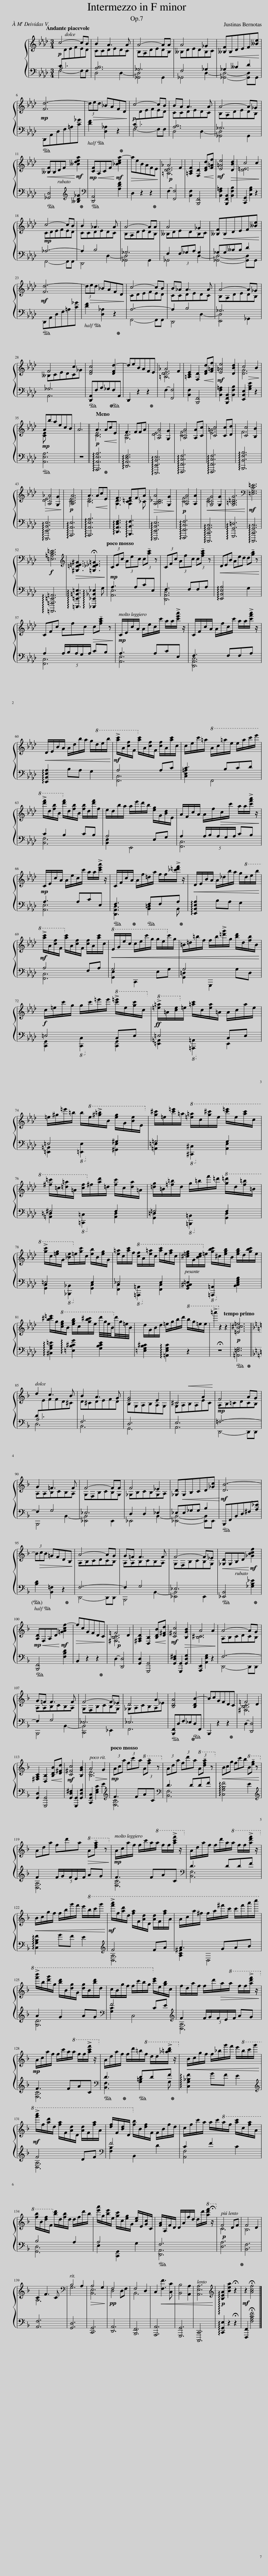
X:1
%%score { ( 1 2 ) | ( 3 4 ) }
L:1/8
Q:1/4=105
M:3/4
I:linebreak $
K:Ab
V:1 treble
V:2 treble
V:3 bass
V:4 bass
V:1
!p! c4- cB | B2 A3 A | A4- AA | A4 _G2 | [__B,F]!<(!B,DEF[__Be]!<)! |$ %5
!mp! [Fd-]6 | (3d!>(!ed _BAFD!>)! |!p! c4- cB | BA A3 A | A4- A_G |$ %10
!<(! [__B,F]B,DF!<)!!mf! [__Bdea]2 |!mp! [CF]!<(!A,CF!<)!!mf! [_Bcea-]2 |!>(! aeBAFE!>)! |!p! _A4 F2 | [=A,CF]2 [F,D]2!<(! [DFd][F=Af]!<)! | %15
!mf! [E=Ae]4!>(! [DBd]2 | c4 c2!>)! |$!mp! c4- cB | B2 _A3 A | A4- AA | %20
 A4 _G2 | [__B,F]!<(!B,DEF[__Be]!<)! |$!mf! [Fd-]6 | (3d!>(!ed _BAFD!>)! |!p! c4- cB | %25
 B_A A3 A | A4- A_G |$ F4 c2 | [DFc]4 [DFd-]2 | deBAFE | %30
 _A4 F2 | [=A,CE]2 [F,D]2!<(! [DFd][F=Af]!<)! |!mf! [E=Ae]4 [DBd]2 | c4 B2 |$!mp! AbaecB | %35
 A6 ||[Q:1/4=103]!p! A3!<(! AcE!<)! |!mp! F3 FFA | [A,A]4 [G,G]2 | [A,A]4 [A,A][Cc] | %40
 [Cc]4 [Cc][Dd] | [Cc]4 [B,B]2 |$!>(! [A,_A]4 [G,G]2!>)! |!p! [A,A]6 | A3!<(! AcE!<)! | %45
!mp! F3 FFA |!>(! [A,A]4 [G,G]2!>)! |!p! [A,A]4 [A,A]2 |!<(! [G,G]4 [G,G]2 | [G,=B,=DG]6!<)! | %50
[K:bass]!mf! [=E,G,C=E]6 |$!f! [=E,=A,C=E]6 |[K:treble]!>(! [^G,=D=E^G]3 !fermata![=G,_D_E=G]3!>)! |[Q:1/4=115]!mp! (3CEc (3Aec (3c!tenuto![ac'] z | (3CFc (3Afc (3c!tenuto![fac'] z | %55
!<(! (3DEB (3Aed (3d!tenuto![gb] z!<)! |$!mp! (3CFc (3Afc!>(! (3c!tenuto![fac'] z!>)! |!mp! C/E/c/A/ A/e/c/c'/ a/a/!>![c'e'a']/ z/ | C/F/c/A/ A/f/c/c'/ a/a/!>![c'f'a']/ z/ |$!<(! D/E/B/A/ A/d/b/a/ g/!8va(!d'/e'/b'/!<)! | %60
!mf! !>![a'c'']/a/[c'f']/f/!8va)! [ac']/A/[cf]/F/ [cf]/A/[ac']/c/ | c/e/c'/=a/!8va(! a/c'/=a'/e'/ e'/a'/c''/e''/ |$ !>![d''f'']/d'/[f'b']/b/!8va)! [d'f']/d/[fb]/B/ [fb]/d/[d'f']/f/ | e/d/b/a/ a/e'/d'/b/ [eg]/G/[Bd]/E/ | A/F/c/A/ A/f/!>(!c/c'/ a/a/!>![c'f'a']/ z/!>)! |$ %65
!mp! C/E/c/A/ A/e/c/c'/ a/a/!>![c'e'a']/ z/ | C/F/c/A/ A/f/=d/a/ f/f/!>![_c'=d'f']/ z/ |!<(! D/E/B/A/ A/_d/b/a/ g/!8va(!d'/e'/b'/!<)! |$!mf! !>![a'c'']/a/[c'f']/f/!8va)! [ac']/A/[cf]/F/ [cf]/A/[ac']/c/ |!8va(!!<(! e/g/e'/c'/ c'/e'/c''/g'/ g'/e'/!8va)!c'/g/ | %70
 =B/=d/=b/f/ f/b/!>![=d'g']/g/ [bd']/d/[fb]/B/!<)! |$!f! c/=e/c'/g/ g/c'/=e'/e'/!8va(! !>![c''=e'']/e'/[g'c'']/c'/!8va)! |!ff!!8va(! !>![=e'=a']/=a/[c'e']/!8va)!=e/ [=ac']/c/[ea]/=A/ A/c/a/e/ |$ =e/^g/=e'/=b/ b/!8va(!e'/!>![^g'=b']/b/ [e'g']/g/[be']/e/!8va)! | [g^c']/=e/[c'=e']/=a/!8va(! [=e'=a']/c'/[g'^c'']/e'/ [c''=e'']/e'/[a'c'']/c'/ |$ %75
 [^f'=c'']/=c'/[=d'=a']/=a/ [c'f']/!8va)!^f/[ad']/=d/ [fc']/c/[da]/=A/ | [=dg]/=B/[=f=b]/d/ g/=b/f'/=d'/!8va(! [g'=d'']/d'/[f'=b']/=b/ |$ !>![g'c'']/c'/[=e'g']/g/ [_be']/!8va)!=e/[gc']/c/ [eb]/B/[eg]/G/ | [e=a]/c/[ac']/f/!8va(! [c'f']/a/[e'=a']/c'/ [a'c'']/e'/[f'a']/c'/ |!fff! [^c'=e'g']/g/[bc'e']/!8va)!=e/ [gbc']/^c/[egb]/B/ [egb]/d/[gbc']/e/ |$ %80
 [b^c'=e']/g/!8va(![c'e'g']/b/ [e'g'b']/c'/[g'b'^c'']/e'/[Q:1/4=105] d''/4g'/4e'/4b/4!8va)!d'/4g/4=e/4B/4 |[Q:1/4=130] d/G/B/d/ =e/g/b/d'/!8va(! b'/g'/=e'/e'/ |[Q:1/4=105] !>!=a''2!8va)! z2 z2 |!p! [=EB^c=e]6 ||$[K:F] d2 c3 B | %85
 B2 A3 G | [EG]4 E2 | ^C4 A2 |!mp! F4 AG |$ G2 =F3 F | %90
 F4- FF | F4 _E2 | [_G,D]!<(!G,B,CD[_Gc]!<)! |!mf! [DB-]6 |$ (3B!>(!cB =GFDB,!>)! | %95
!p! A4- AG | G=F F3 F | F4- F_E |!<(! [_G,D]G,B,D!<)!!mf! [_GBcf]2 |$!mp! [A,D]!<(!F,A,D!<)!!mf! [=GAcf-]2 | %100
!>(! fcGFDC!>)! |!p! =F4 D2 | [^F,A,D]2 [D,B,]2!<(! [B,DB][D^Fd]!<)! |!mf! [C^Fc]4!>(! [B,GB]2 | A4 A2!>)! | %105
!p! A4- AG |$ G=F F3 F | F4- F_E | D4 A2 | [B,DA]4 [B,DB-]2 | %110
 BcGFDC | =F4 D2 |$ [^F,A,C]2 [D,B,]2!<(! [B,DB][D^Fd]!<)! |!mf! [C^Fc]4 [B,GB]2 | A4 G2 | %115
!mp![Q:1/4=115] (3Aca (3fc'a!8va(! (3a!tenuto![f'a'] z!8va)! | (3Ada (3fd'a!8va(! (3a!tenuto![d'f'a'] z!8va)! |!<(! (3Bcg (3fc'b!8va(! (3b!tenuto![e'g'] z!<)!!8va)! |$!mp! (3Ada (3fd'a!>(!!8va(! (3a!tenuto![d'f'a'] z!>)!!8va)! |!mp! A/c/a/f/ f/c'/a/!8va(!a'/ f'/f'/!>![a'c''f'']/ z/!8va)! | %120
 A/d/a/f/ f/d'/a/!8va(!a'/ f'/f'/!>![a'd''f'']/ z/!8va)! |$!<(! B/c/g/f/ f/b/g'/f'/ e'/!8va(!b'/c''/g''/!<)! |!mf! !>![f''a'']/f'/[a'd'']/d'/ [f'a']/f/[ad']/d/ [ad']/f/[f'a']/a/ | a/c'/a'/^f'/ f'/a'/^f''/c''/ c''/f''/a''/c'''/ |$ !>![f''b'']/b'/[d''g'']/g'/ [b'd'']/b/[d'g']/g/ [d'g']/b/[b'd'']/d'/ | %125
 c'/b/g'/f'/ f'/c''/b'/g'/!8va)! [c'e']/e/[gb]/c/ | f/d/a/f/ f/d'/!>(!a/!8va(!a'/ f'/f'/!>![a'd''f'']/ z/!>)!!8va)! |$!mp! A/c/a/f/ f/c'/a/!8va(!a'/ f'/f'/!>![a'c''f'']/ z/!8va)! | A/d/a/f/ f/d'/=b/!8va(!f'/ d'/d'/!>![_a'=b'd'']/ z/!8va)! |!<(! B/c/g/f/ f/_b/g'/f'/ e'/!8va(!b'/c''/g''/!<)! |$ %130
!mf! !>![f''a'']/f'/[a'd'']/d'/ [f'a']/f/[ad']/d/ [ad']/f/[f'a']/a/ | [d'f']/f/[bd']/d/!8va)! [fb]/B/[df]/F/ F/B/f/d/ | c/f/c'/a/ a/c'/!8va(!a'/f'/ [a'c'']/c'/[f'a']/a/ |$ [f'b']/b/[d'f']/f/!8va)! [bd']/d/[fb]/d/ d/f/d'/b/ | !>![e'a']/g/[be']/e/ [gc']/c/[eg]/G/ [ce]/E/[Gc]/C/ | %135
 [FA]/A,/F/D/ D/A/f/d/ d/d'/!8va(![a'd''f'']/ !fermata!z/!8va)! |!p![Q:1/4=100] F4 DF | F4 D2 |$ C2 F3 C |[K:bass] B,4[Q:1/4=98] A,2 | %140
!>(! A,4[Q:1/4=94] G,2!>)! |!pp! F,4[Q:1/4=89] D,F, | F,4[Q:1/4=82] D,2 | C,2!<(! [F,F]3[Q:1/4=78] [C,C] | [B,,B,]4[Q:1/4=70] [A,,A,]2 | %145
 [A,,E,A,]6!<)! |[K:treble][Q:1/4=65]!p! !arpeggio![B,EA]2 [Bea]2 !fermata!z2 |!mf! z2 !fermata![Acf]4 |] %148
V:2
[I:staff +1] C[I:staff -1]DEFED | CCDEDC | B,A,DEDB, | __B,DEDB,C | x6 |$ %5
 x6 | x6 |[I:staff +1] C[I:staff -1]DEFED | CCDEDC | B,A,DEDB, |$ %10
 x6 | x6 | x6 | [=A,DE]6 | x6 | %15
 x6 | [D=E]6 |$ CDEFED | CCDEDC | B,A,DEDB, | %20
 __B,DEDB,C | x6 |$ x6 | x6 | CDEFED | %25
 CCDEDC | B,A,DEDB, |$ __B,CEDC_G | x6 | x6 | %30
 [=A,DE]6 | x6 | x6 | [DG]6 |$ [CE] x5 | %35
 x6 || [CE]6 | [A,D]6 | [DE]6 | [CF]6 | %40
 [E=A]6 | F6 |$ [DE]6 | [CE]6 | [CE]6 | %45
 [A,D]3 [A,C=D]2 _C | [B,_D]6 | [CF]6 | [CE]6 | x6 | %50
[K:bass] x6 |$ x6 |[K:treble] x6 | x6 | x6 | %55
 x6 |$ x6 | x6 | x6 |$ x9/2!8va(! x3/2 | %60
 x2!8va)! x4 | x2!8va(! x4 |$ x2!8va)! x4 | x6 | x6 |$ %65
 x6 | x6 | x9/2!8va(! x3/2 |$ x2!8va)! x4 |!8va(! x5!8va)! x | %70
 x6 |$ x4!8va(! x2!8va)! |!8va(! x3/2!8va)! x9/2 |$ x5/2!8va(! x7/2!8va)! | x2!8va(! x4 |$ %75
 x5/2!8va)! x7/2 | x4!8va(! x2 |$ x5/2!8va)! x7/2 | x2!8va(! x4 | x3/2!8va)! x9/2 |$ %80
 x!8va(! x4!8va)! x | x4!8va(! x2 | x2!8va)! x4 | x6 ||$[K:F][I:staff +1] D[I:staff -1]EFFD^C | %85
 D^CDEFD | B,G,A,B,A,G, | G,A,!<(!B,A,E^C!<)! | A,B,=CDCB, |$ A,A,B,CB,A, | %90
 G,F,B,CB,G, | _G,B,CB,G,A, | x6 | x6 |$ x6 | %95
 A,B,CDCB, | A,A,B,CB,A, | G,F,B,CB,G, | x6 |$ x6 | %100
 x6 | [^F,B,C]6 | x6 | x6 | [B,^C]6 | %105
 A,B,CDCB, |$ A,A,B,CB,A, | G,F,B,CB,G, | _G,A,CB,A,_E | x6 | %110
 x6 | [^F,B,C]6 |$ x6 | x6 | [B,E]6 | %115
 x4!8va(! x2!8va)! | x4!8va(! x2!8va)! | x4!8va(! x2!8va)! |$ x4!8va(! x2!8va)! | x7/2!8va(! x5/2!8va)! | %120
 x7/2!8va(! x5/2!8va)! |$ x9/2!8va(! x3/2 | x6 | x6 |$ x6 | %125
 x4!8va)! x2 | x7/2!8va(! x5/2!8va)! |$ x7/2!8va(! x5/2!8va)! | x7/2!8va(! x5/2!8va)! | x9/2!8va(! x3/2 |$ %130
 x6 | x2!8va)! x4 | x3!8va(! x3 |$ x2!8va)! x4 | x6 | %135
 x5!8va(! x!8va)! | C6 | B,6 |$ A,6 |[K:bass] G,6 | %140
 [B,,E,]6 | D,4 x2 | B,,6 | x6 | x6 | %145
 x6 |[K:treble] x6 | x6 |] %148
V:3
!ped! A,6!ped-up! |!ped! [A,B,]6!ped-up! |!ped! _G,6!ped-up! |!ped! F,4 _G,2!ped-up! |!ped! _G,2 __B,2 D2!ped-up! |$ %5
!ped! D,,A,,D,F,=A,[C_G] | [DF]2 [D,_A,]2 z2!ped-up! |!ped! A,6!ped-up! |!ped! [A,B,]6!ped-up! |!ped! _G,6!ped-up! |$ %10
!ped! [_G,,D,]4[K:treble] [__B,D_G]2!ped-up! |[K:bass]!ped! [D,,A,,]4 [A,DF]2 | D,2 z2 z2!ped-up! |!ped! F,2- [F,,F,]4!ped-up! |!ped! [B,,F,]2 [B,,,F,,]4!ped-up! | %15
!ped! [B,,F,=A,]2 [B,,,F,,B,,]2 [B,,F,B,]2!ped-up! |!ped! [C,,G,,]2 [C,G,B,]2 z2!ped-up! |$!ped! _A,6-!ped-up! |!ped! A,2 B,4!ped-up! |!ped! _G,6!ped-up! | %20
!ped! F,2 (3F,_G,A, G,2!ped-up! |!ped! _G,G,__B,B, D2!ped-up! |$!ped! D,,A,,D,F,=A,[C_G] | [DF]2 [D,_A,]2 z2!ped-up! |!ped! A,6-!ped-up! | %25
!ped! A,2 B,4!ped-up! |!ped! _G,6!ped-up! |$!ped! _G,6!ped-up! |!ped! [D,,A,,]F,A,_G,!ped-up!!ped!F,A,, | D,,2 z2 z2!ped-up! | %30
!ped! F,2- [F,,F,]4!ped-up! |!ped! [B,,F,]2!ped-up!!ped! [B,,,F,,]4!ped-up! |!ped! [B,,F,=A,]2 [B,,,F,,B,,]2 [B,,F,B,]2!ped-up! |!ped! [E,,B,,E,]2!>(! [G,B,E]2 z2!ped-up!!>)! |$!ped! [A,,E,A,]6 | %35
 z6 || !arpeggio![A,,,A,,E,A,]6!ped-up! |!ped! !arpeggio![D,,A,,D,F,]6!ped-up! |!ped! !arpeggio![E,,,E,,B,,E,]6!ped-up! |!ped! !arpeggio![F,,,F,,C,F,]6!ped-up! | %40
!ped! !arpeggio![F,,,F,,C,F,]6!ped-up! |!ped! !arpeggio![B,,,B,,F,B,]6!ped-up! |$!ped! !arpeggio![E,,,E,,B,,E,]6!ped-up! |!ped! !arpeggio![A,,,A,,E,]6!ped-up! | !arpeggio![A,,,A,,E,A,]6 | %45
!ped! !arpeggio![D,,A,,D,F,]3!ped-up!!ped! !arpeggio![B,,,B,,F,]3!ped-up! |!ped! !arpeggio![E,,,E,,B,,E,]6!ped-up! |!ped! !arpeggio![F,,,F,,C,F,]6!ped-up! |!ped! !arpeggio![C,,,C,,G,,C,]6!ped-up! |!ped! !arpeggio![G,,,G,,=D,]6!ped-up! | %50
!ped! !arpeggio![C,,,C,,G,,C,]6!ped-up! |$!ped! !arpeggio![=A,,,,=A,,,=E,,=A,,]6!ped-up! |!ped! !arpeggio![=E,,,=E,,=B,,=E,]3!ped-up!!ped! !arpeggio![_E,,,_E,,_B,,_E,]2 G,!ped-up! |!ped! !>!A,3 !>!A,!>!C!>!E,!ped-up! |!ped! !>!F,3 !>!F,!>!F,!>!A,!ped-up! | %55
!ped! !arpeggio!!>![E,,B,,E,A,]4 !>!G,2!ped-up! |$!ped! !>!A,2 (5:4:5!>!A,/!>!B,/!>!A,/!>!G,/!>!A,/ !>!C!>!B,!ped-up! |!ped! !>!A,3 !>!A,!>!C!>!E,!ped-up! |!ped! !>!F,3 !>!F,!>!F,!>!A,!ped-up! |$!ped! !arpeggio![E,,B,,E,A,]2 !>!B,!>!A, !>!G,2!ped-up! | %60
!ped! !>!A,4 !>!A,!>!C!ped-up! |!ped! !>!C3 !>!B,!>!C!>!D!ped-up! |$!ped! !>!C2 !>!B,2 !>!C!>!B,!ped-up! |!ped! !>!A,4 !>!E,!>!G,!ped-up! |!ped! !>!A,2 (5:4:5!>!A,/!>!B,/!>!A,/!>!G,/!>!A,/ !>!C!>!B,!ped-up! |$ %65
!ped! !>!A,3 !>!A,!>!C!>!E,!ped-up! |!ped! !>!F,3!ped-up!!ped! !>!F,!>!F,!>!A,!ped-up! |!ped! !arpeggio!!>![E,,B,,E,A,]2 !>!B,!>!A, !>!G,2!ped-up! |$!ped! !>!A,4 !>!F,!>!A,!ped-up! |!ped! !>!G,4 !>!E,!>!G,!ped-up! | %70
!ped! !>!G,4 !>!G,!>!=D,!ped-up! |$!ped! !>!=E,4!8vb(! !>!C,!8vb)!!>!E,!ped-up! |!ped! !>!=E,4!8vb(! !>!C,!8vb)!!>!E,!ped-up! |$!ped! !>!=E,4!8vb(! !>!^G,2!8vb)!!ped-up! |!ped! !>!=G,4!8vb(! !>!G,2!8vb)!!ped-up! |$ %75
!ped! !>!^F,4!8vb(! !>!F,2!8vb)!!ped-up! |!ped! !>!=F,4!8vb(! !>!F,2!8vb)!!ped-up! |$!ped! !>!=E,4!8vb(! !>!E,2!8vb)!!ped-up! |!ped! !>!_E,4!8vb(! !>!E,2!8vb)!!ped-up! |!ped! [G,,B,,^C,=E,]2!8vb(! [=A,,,,=A,,,]2!8vb)! [B,,C,E,G,B,]2!ped-up! |$ %80
!ped! !arpeggio![^C,G,B,=E]2 !arpeggio![=E,B,^CG]2 [G,B,CE]2 | [=E,G,B,^C]2 !arpeggio![=A,,E,G,C]2 z2 | !fermata!z6!ped-up! |!ped! [=A,,=E,G,]6!ped-up! ||$[K:F]!ped! A,6!ped-up! | %85
!ped! F,6!ped-up! |!ped! D,6!ped-up! |!ped! E,6!ped-up! |!ped! =F,6-!ped-up! |$!ped! F,2 G,4!ped-up! | %90
!ped! _E,6!ped-up! |!ped! D,2 D,2 _E,2!ped-up! |!ped! _E,E,_G,G, B,2!ped-up! |!ped! B,,,F,,B,,D,^F,[A,_E] |$ [B,D]2 [B,,=F,]2 z2!ped-up! | %95
!ped! F,6-!ped-up! |!ped! F,2 G,4!ped-up! |!ped! _E,6!ped-up! |!ped! [_E,,B,,]4 [_G,B,_E]2!ped-up! |$!ped! [B,,,F,,]4 [F,B,D]2 | %100
 B,,2 z2 z2!ped-up! |!ped! D,2- [D,,D,]4!ped-up! |!ped! [G,,D,]2 [G,,,G,,]4!ped-up! |!ped! [G,,D,^F,]2 [G,,,G,,]2 [G,,D,G,]2!ped-up! |!ped! [A,,,E,,]2 [A,,E,G,]2 z2!ped-up! | %105
!ped! F,6-!ped-up! |$!ped! F,2 G,4!ped-up! |!ped! _E,6!ped-up! |!ped! _E,6!ped-up! |!ped! [B,,,F,,]D,F,_E,!ped-up!!ped!D,F,, | %110
 B,,,2 z2 z2!ped-up! |!ped! D,2- [D,,D,]4!ped-up! |$!ped! [G,,D,]2!ped-up!!ped! [G,,,G,,]4!ped-up! |!ped! [G,,D,^F,]2 [G,,,G,,]2 [G,,D,G,]2!ped-up! |!ped! [C,,G,,C,]2!>(! [E,G,C]2 E2!ped-up!!>)! | %115
[K:treble]!ped! !>!F3 !>!F!>!A!>!C!ped-up! |[K:bass]!ped! !>!D3 !>!D!>!D!>!F!ped-up! |!ped! !arpeggio!!>![C,G,B,F]4 !>!E2!ped-up! |$[K:treble]!ped! !>!F2 (5:4:5!>!F/!>!G/!>!F/!>!E/!>!F/ !>!A!>!G!ped-up! |!ped! !>!F3 !>!F!>!A!>!C!ped-up! | %120
[K:bass]!ped! !>!D3 !>!D!>!D!>!F!ped-up! |$!ped! !arpeggio![C,G,B,F]2 !>!G!>!F !>!E2!ped-up! |[K:treble]!ped! !>!F4 !>!F!>!A!ped-up! |!ped! !>!A3 !>!G!>!A!>!B!ped-up! |$!ped! !>!A2 !>!G2 !>!A!>!G!ped-up! | %125
[K:bass]!ped! !>!F4 !>!C!>!E!ped-up! |[K:treble]!ped! !>!F2 (5:4:5!>!F/!>!G/!>!F/!>!E/!>!F/ !>!A!>!G!ped-up! |$!ped! !>!F3 !>!F!>!A!>!C!ped-up! |[K:bass]!ped! !>!D3!ped-up!!ped! !>!D!>!D!>!F!ped-up! |!ped! !arpeggio!!>![C,G,_B,F]2 !>!G!>!F !>!E2!ped-up! |$ %130
[K:treble]!ped! !>!F4 !>!D!>!F!ped-up! |[K:bass]!ped! !>!F4 !>!D2!ped-up! |!ped! !>!C2 !>!F2 !>!C2!ped-up! |$!ped! !>!B,4 !>!A,2!ped-up! |!ped! !>!A,4 !>!G,2!ped-up! | %135
!ped! !>!F,6 | [D,A,]6!ped-up! |!ped! [B,,F,]6!ped-up! |$!ped! [A,,F,]6!ped-up! |!ped! [G,,D,]6!ped-up! | %140
!ped! [C,,G,,]6!ped-up! |!ped! [D,,A,,]6!ped-up! |!ped! [B,,,F,,]6!ped-up! |!ped! [A,,,A,,]6!ped-up! |!ped! [G,,,G,,]6!ped-up! | %145
!ped! [C,,,C,,]6 | !arpeggio![C,,G,,E,]2 z2 !fermata!z2!ped-up! |!ped! [F,,,F,,]2 !fermata![F,A,CF]4!ped-up! |] %148
V:4
 F,4- F,F, | D,4 D,2- | [_G,,D,]4 G,,2 | _G,,4 D,2- | [_G,,D,]4- [G,,D,]G,, |$ %5
 x6 | x6 | F,4- F,F, | D,4 D,2- | [_G,,D,]4 G,,2 |$ %10
 x4[K:treble] x2 |[K:bass] x6 | x6 | x6 | x6 | %15
 x6 | x6 |$ F,,4- F,,F,, | D,,4 D,2- | [_G,,D,]4 G,,2 | %20
 _G,,4 D,2- | [_G,,D,]4- [G,,D,]G,, |$ x6 | x6 | F,,4- F,,F,, | %25
 D,,4 D,2- | [E,,D,]4 _G,,2 |$ A,,6 | x6 | x6 | %30
 x6 | x6 | x6 | x6 |$ x6 | %35
 x6 || x6 | x6 | x6 | x6 | %40
 x6 | x6 |$ x6 | x6 | x6 | %45
 x6 | x6 | x6 | x6 | x6 | %50
 x6 |$ x6 | x6 | [A,,E,]6 | [D,,A,,D,]6 | %55
 x6 |$ [F,,C,]6 | [A,,E,]6 | [D,,A,,D,]6 |$ x6 | %60
 [F,,C,]6 | [C,E,=A,]2 F,,4 |$ [B,,F,]6 | [B,,E,]2 E,,4 | [F,,C,]6 |$ %65
 [A,,E,]6 | [D,,A,,D,]3 [B,,=D,]2 B,, | x6 |$ [F,,C,]6 | [G,,E,]2 C,,2 x2 | %70
 [G,,=D,]2 G,,,2 x2 |$ [C,,G,,]2!8vb(! [C,,,C,,]2!8vb)! [C,,G,,]2 | [=E,,=A,,]2!8vb(! [=A,,,,=A,,,]2!8vb)! E,,2 |$ [=E,,=B,,]2!8vb(! [=E,,,E,,]2!8vb)! [^G,,=E,]2 | [=A,,=E,]2!8vb(! [^C,,,^C,,]2!8vb)! [A,,E,]2 |$ %75
 [=A,,=D,]2!8vb(! [=C,,,=C,,]2!8vb)! [A,,D,]2 | [G,,=D,]2!8vb(! [=B,,,,=B,,,]2!8vb)! [G,,D,]2 |$ [G,,C,]2!8vb(! [_B,,,,_B,,,]2!8vb)! [G,,C,]2 | [F,,C,]2!8vb(! [=A,,,,=A,,,]2!8vb)! [F,,C,]2 | x2!8vb(! x2!8vb)! x2 |$ %80
 x6 | x6 | x6 | x6 ||$[K:F] D,6 | %85
 B,,6 | G,,6 | A,,6 | D,,4- D,,D,, |$ B,,,4 B,,2- | %90
 [_E,,B,,]4 E,,2 | _E,,4 B,,2- | [_E,,B,,]4- [E,,B,,]E,, | x6 |$ x6 | %95
 D,,4- D,,D,, | B,,,4 B,,2- | [_E,,B,,]4 E,,2 | x6 |$ x6 | %100
 x6 | x6 | x6 | x6 | x6 | %105
 D,,4- D,,D,, |$ B,,,4 B,,2- | [C,,B,,]4 _E,,2 | F,,6 | x6 | %110
 x6 | x6 |$ x6 | x6 | x6 | %115
[K:treble] [F,C]6 |[K:bass] [B,,F,]6 | x6 |$[K:treble] [D,A,]6 | [F,C]6 | %120
[K:bass] [B,,F,]6 |$ x6 |[K:treble] [D,A,]6 | [A,C^F]2 D,4 |$ [G,D]6 | %125
[K:bass] [G,C]2 C,4 |[K:treble] [D,A,]6 |$ [F,C]6 |[K:bass] [B,,F,]3 [G,=B,]2 G, | x6 |$ %130
[K:treble] [D,A,]6 |[K:bass] [F,B,]2 B,,2 x2 | [A,,F,]4 x2 |$ [G,,D,]6 | E,2 [C,,G,,]2 x2 | %135
 [D,,A,,]6 | x6 | x6 |$ x6 | x6 | %140
 x6 | x6 | x6 | x6 | x6 | %145
 x6 | x6 | x6 |] %148
